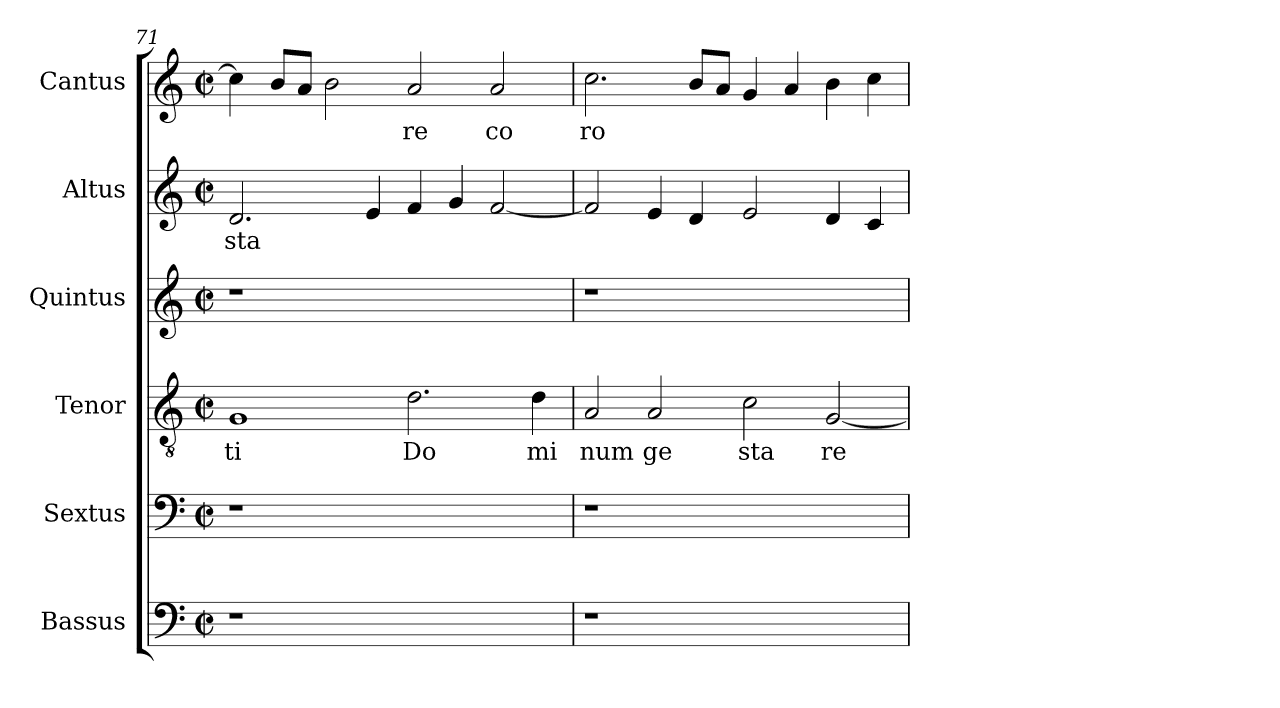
**kern	**kern	**kern	**text	**kern	**kern	**text	**kern	**text
*part6	*part5	*part4	*part4	*part3	*part2	*part2	*part1	*part1
*staff6	*staff5	*staff4	*staff4	*staff3	*staff2	*staff2	*staff1	*staff1
*I"Bassus	*I"Sextus	*I"Tenor	*	*I"Quintus	*I"Altus	*	*I"Cantus	*
*I'Bassus	*I'Sextus	*I'Tenor	*	*I'Quintus	*I'Altus	*	*I'Cantus	*
*clefF4	*clefF4	*clefGv2	*	*clefG2	*clefG2	*	*clefG2	*
*k[]	*k[]	*k[]	*	*k[]	*k[]	*	*k[]	*
*C:	*C:	*C:	*	*C:	*C:	*	*C:	*
*M2/2	*M2/2	*M2/2	*	*M2/2	*M2/2	*	*M2/2	*
*met(c|)	*met(c|)	*met(c|)	*	*met(c|)	*met(c|)	*	*met(c|)	*
=71	=71	=71	=71	=71	=71	=71	=71	=71
!	!	!	!LO:LY:b:cj	!	!	!LO:LY:b:cj	!	!LO:LY:b:cj
1r	1r	1G	ti	1r	2.d/	sta	4cc\]	.
!	!	!	!	!	!	!	!	!LO:LY:b:cj
.	.	.	.	.	.	.	8b/L	.
!	!	!	!	!	!	!	!	!LO:LY:b:cj
.	.	.	.	.	.	.	8a/J	.
!	!	!	!	!	!	!	!	!LO:LY:b:cj
.	.	.	.	.	.	.	2b\	.
!	!	!	!	!	!	!LO:LY:b:cj	!	!
.	.	.	.	.	4e/	.	.	.
!	!	!	!LO:LY:b:cj	!	!	!LO:LY:b:cj	!	!LO:LY:b:cj
1ryy	1ryy	2.d\	Do	1ryy	4f/	.	2a/	re
!	!	!	!	!	!	!LO:LY:b:cj	!	!
.	.	.	.	.	4g/	.	.	.
!	!	!	!	!	!	!LO:LY:b:cj	!	!LO:LY:b:cj
.	.	.	.	.	[<2f/	.	2a/	co
!	!	!	!LO:LY:b:cj	!	!	!	!	!
.	.	4d\	mi	.	.	.	.	.
!!LO:LB:g=z
=72	=72	=72	=72	=72	=72	=72	=72	=72
!	!	!	!LO:LY:b:cj	!	!	!LO:LY:b:cj	!	!LO:LY:b:cj
1r	1r	2A/	num	1r	2f/]	.	2.cc\	ro
!	!	!	!LO:LY:b:cj	!	!	!LO:LY:b:cj	!	!
.	.	2A/	ge	.	4e/	.	.	.
!	!	!	!	!	!	!LO:LY:b:cj	!	!LO:LY:b:cj
.	.	.	.	.	4d/	.	8b/L	.
!	!	!	!	!	!	!	!	!LO:LY:b:cj
.	.	.	.	.	.	.	8a/J	.
!	!	!	!LO:LY:b:cj	!	!	!LO:LY:b:cj	!	!LO:LY:b:cj
1ryy	1ryy	2c\	sta	1ryy	2e/	.	4g/	.
!	!	!	!	!	!	!	!	!LO:LY:b:cj
.	.	.	.	.	.	.	4a/	.
!	!	!	!LO:LY:b:cj	!	!	!LO:LY:b:cj	!	!LO:LY:b:cj
.	.	[<2G/	re	.	4d/	.	4b\	.
!	!	!	!	!	!	!LO:LY:b:cj	!	!LO:LY:b:cj
.	.	.	.	.	4c/	.	4cc\	.
=	=	=	=	=	=	=	=	=
*-	*-	*-	*-	*-	*-	*-	*-	*-
